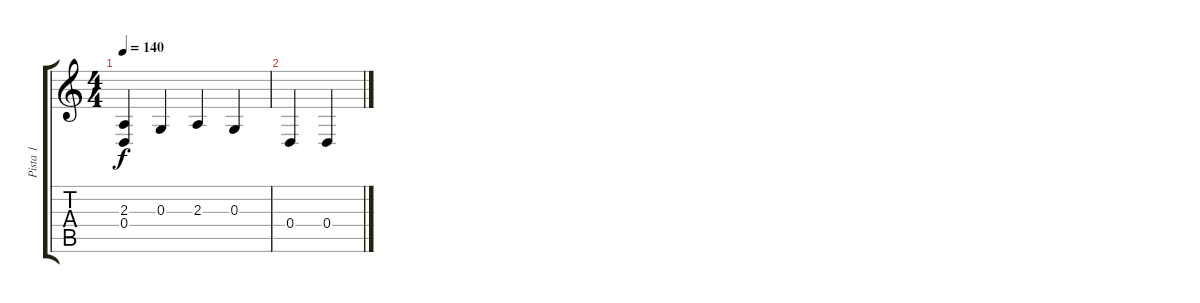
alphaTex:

\track ("Pista 1" "Pista 1") {instrument acousticgrandpiano}
\staff {score tabs}
\tuning (E4 B3 G3 D3 A2 E2) {hide}
\ts (4 4)
\tempo 140
\clef g2
\ks c
(2.3 0.4).4{dy f} 0.3.4 2.3.4 0.3.4 |
0.4.4 0.4.4
